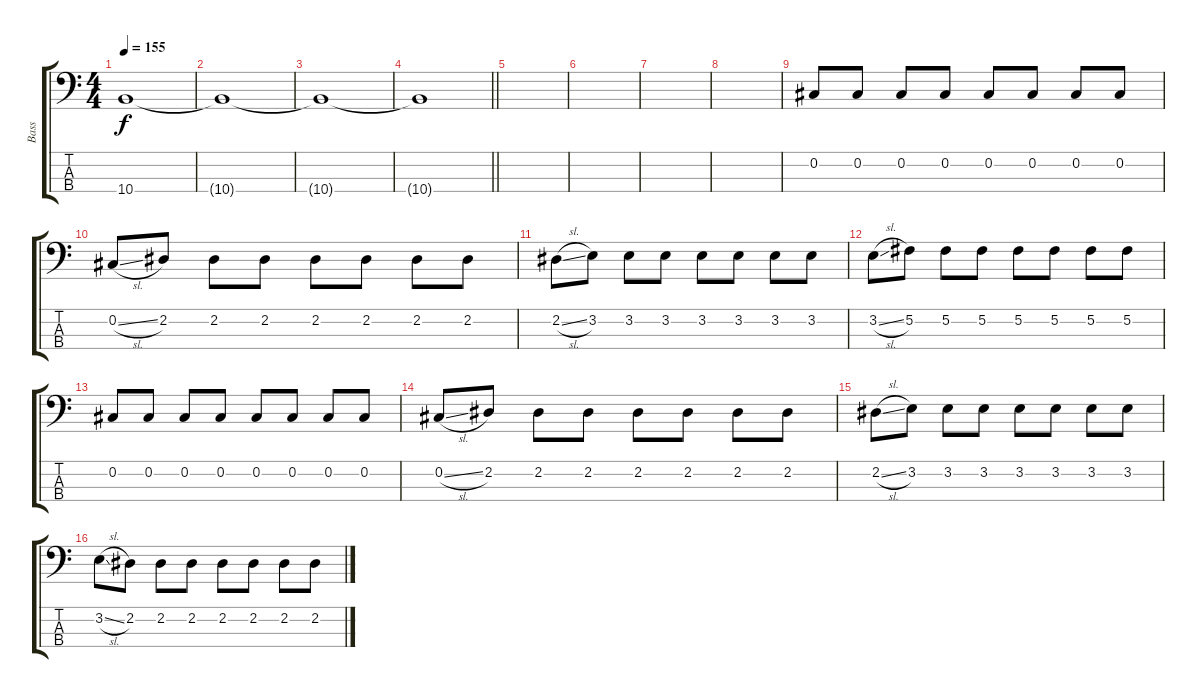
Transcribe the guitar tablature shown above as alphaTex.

\track ("Bass" "Bass") {instrument electricbasspick}
\staff {score tabs}
\tuning (Gb2 Db2 Ab1 Db1) {hide}
\ts (4 4)
\tempo 155
\clef f4
\ks c
10.4{t}.1{dy f} |
10.4{t}.1 |
10.4{t}.1 |
\barLineRight lightlight
10.4{t}.1 |
\section ("" "")
|
|
|
|
0.2.8 0.2.8 0.2.8 0.2.8 0.2.8 0.2.8 0.2.8 0.2.8 |
0.2{sl}.8 2.2.8 2.2.8 2.2.8 2.2.8 2.2.8 2.2.8 2.2.8 |
2.2{sl}.8 3.2.8 3.2.8 3.2.8 3.2.8 3.2.8 3.2.8 3.2.8 |
3.2{sl}.8 5.2.8 5.2.8 5.2.8 5.2.8 5.2.8 5.2.8 5.2.8 |
0.2.8 0.2.8 0.2.8 0.2.8 0.2.8 0.2.8 0.2.8 0.2.8 |
0.2{sl}.8 2.2.8 2.2.8 2.2.8 2.2.8 2.2.8 2.2.8 2.2.8 |
2.2{sl}.8 3.2.8 3.2.8 3.2.8 3.2.8 3.2.8 3.2.8 3.2.8 |
3.2{sl}.8 2.2.8 2.2.8 2.2.8 2.2.8 2.2.8 2.2.8 2.2.8
